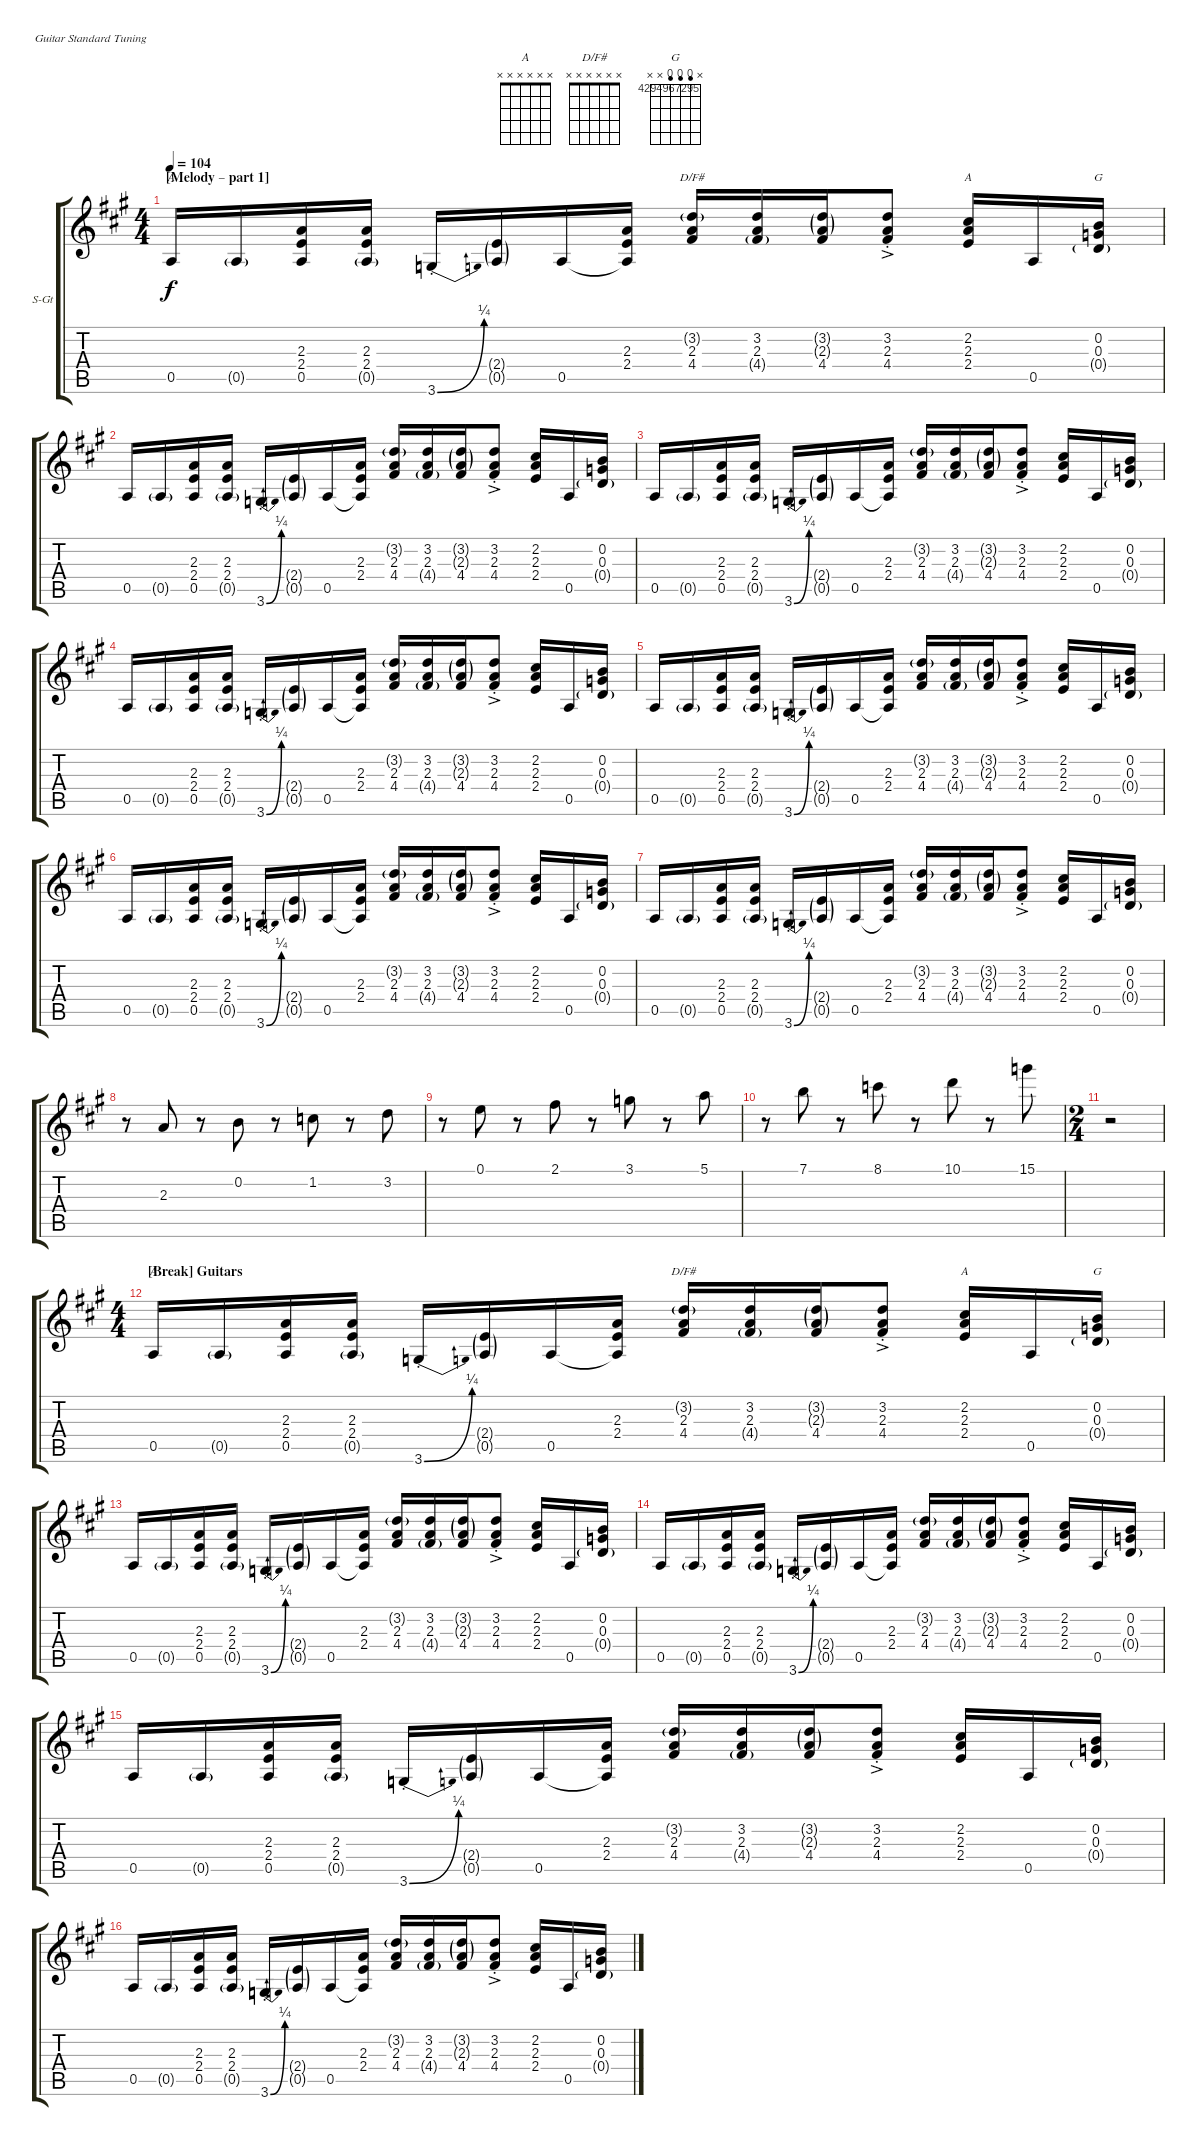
\bracketExtendMode groupsimilarinstruments
\firstSystemTrackNameOrientation horizontal
\otherSystemsTrackNameOrientation horizontal
\track ("Acoustic Guitar" "S-Gt") {instrument acousticguitarsteel}
\staff {score tabs}
\tuning (E4 B3 G3 D3 A2 E2)
\chord ("A" x 2 2 2 0 x) {showfingering false barre (2 2)}
\chord ("D/F#" x x x x x x)
\chord ("A" x x x x x x)
\chord ("G" x 4294967294 4294967294 4294967294 x x) {firstfret 4294967295 showfingering false}
\ts (4 4)
\section ("" "[Melody – part 1] ")
\tempo 104
\clef g2
\ks a
0.5.16{ch "A" dy f} 0.5{g}.16 (2.3 2.4 0.5).16 (2.3 2.4 0.5{g}).16 3.6{be (bend 0 0 24.599999999999998 1) st}.16 (0.5{g} 2.4{g}).16 0.5.16 (2.3 2.4 0.5{t}).16 (3.2{g} 2.3 4.4).16{ch "D/F#"} (3.2 2.3 4.4{g}).16 (3.2{g} 2.3{g} 4.4).16 (3.2{ac st} 2.3{st} 4.4{st}).8 (2.2 2.3 2.4).16{ch "A"} 0.5.16 (0.3 0.4{g} 0.2).16{ch "G"} |
0.5.16 0.5{g}.16 (2.3 2.4 0.5).16 (2.3 2.4 0.5{g}).16 3.6{be (bend 0 0 24.599999999999998 1) st}.16 (0.5{g} 2.4{g}).16 0.5.16 (2.3 2.4 0.5{t}).16 (3.2{g} 2.3 4.4).16 (3.2 2.3 4.4{g}).16 (3.2{g} 2.3{g} 4.4).16 (3.2{ac st} 2.3{st} 4.4{st}).8 (2.2 2.3 2.4).16 0.5.16 (0.3 0.4{g} 0.2).16 |
0.5.16 0.5{g}.16 (2.3 2.4 0.5).16 (2.3 2.4 0.5{g}).16 3.6{be (bend 0 0 24.599999999999998 1) st}.16 (0.5{g} 2.4{g}).16 0.5.16 (2.3 2.4 0.5{t}).16 (3.2{g} 2.3 4.4).16 (3.2 2.3 4.4{g}).16 (3.2{g} 2.3{g} 4.4).16 (3.2{ac st} 2.3{st} 4.4{st}).8 (2.2 2.3 2.4).16 0.5.16 (0.3 0.4{g} 0.2).16 |
0.5.16 0.5{g}.16 (2.3 2.4 0.5).16 (2.3 2.4 0.5{g}).16 3.6{be (bend 0 0 24.599999999999998 1) st}.16 (0.5{g} 2.4{g}).16 0.5.16 (2.3 2.4 0.5{t}).16 (3.2{g} 2.3 4.4).16 (3.2 2.3 4.4{g}).16 (3.2{g} 2.3{g} 4.4).16 (3.2{ac st} 2.3{st} 4.4{st}).8 (2.2 2.3 2.4).16 0.5.16 (0.3 0.4{g} 0.2).16 |
0.5.16 0.5{g}.16 (2.3 2.4 0.5).16 (2.3 2.4 0.5{g}).16 3.6{be (bend 0 0 24.599999999999998 1) st}.16 (0.5{g} 2.4{g}).16 0.5.16 (2.3 2.4 0.5{t}).16 (3.2{g} 2.3 4.4).16 (3.2 2.3 4.4{g}).16 (3.2{g} 2.3{g} 4.4).16 (3.2{ac st} 2.3{st} 4.4{st}).8 (2.2 2.3 2.4).16 0.5.16 (0.3 0.4{g} 0.2).16 |
0.5.16 0.5{g}.16 (2.3 2.4 0.5).16 (2.3 2.4 0.5{g}).16 3.6{be (bend 0 0 24.599999999999998 1) st}.16 (0.5{g} 2.4{g}).16 0.5.16 (2.3 2.4 0.5{t}).16 (3.2{g} 2.3 4.4).16 (3.2 2.3 4.4{g}).16 (3.2{g} 2.3{g} 4.4).16 (3.2{ac st} 2.3{st} 4.4{st}).8 (2.2 2.3 2.4).16 0.5.16 (0.3 0.4{g} 0.2).16 |
0.5.16 0.5{g}.16 (2.3 2.4 0.5).16 (2.3 2.4 0.5{g}).16 3.6{be (bend 0 0 24.599999999999998 1) st}.16 (0.5{g} 2.4{g}).16 0.5.16 (2.3 2.4 0.5{t}).16 (3.2{g} 2.3 4.4).16 (3.2 2.3 4.4{g}).16 (3.2{g} 2.3{g} 4.4).16 (3.2{ac st} 2.3{st} 4.4{st}).8 (2.2 2.3 2.4).16 0.5.16 (0.3 0.4{g} 0.2).16 |
r.8 2.3.8 r.8 0.2.8 r.8 1.2.8 r.8 3.2.8 |
r.8 0.1.8 r.8 2.1.8 r.8 3.1.8 r.8 5.1.8 |
r.8 7.1.8 r.8 8.1.8 r.8 10.1.8 r.8 15.1.8 |
\ts (2 4)
r.2 |
\ts (4 4)
\section ("" "[Break] Guitars")
0.5.16{ch "A"} 0.5{g}.16 (2.3 2.4 0.5).16 (2.3 2.4 0.5{g}).16 3.6{be (bend 0 0 24.599999999999998 1) st}.16 (0.5{g} 2.4{g}).16 0.5.16 (2.3 2.4 0.5{t}).16 (3.2{g} 2.3 4.4).16{ch "D/F#"} (3.2 2.3 4.4{g}).16 (3.2{g} 2.3{g} 4.4).16 (3.2{ac st} 2.3{st} 4.4{st}).8 (2.2 2.3 2.4).16{ch "A"} 0.5.16 (0.3 0.4{g} 0.2).16{ch "G"} |
0.5.16 0.5{g}.16 (2.3 2.4 0.5).16 (2.3 2.4 0.5{g}).16 3.6{be (bend 0 0 24.599999999999998 1) st}.16 (0.5{g} 2.4{g}).16 0.5.16 (2.3 2.4 0.5{t}).16 (3.2{g} 2.3 4.4).16 (3.2 2.3 4.4{g}).16 (3.2{g} 2.3{g} 4.4).16 (3.2{ac st} 2.3{st} 4.4{st}).8 (2.2 2.3 2.4).16 0.5.16 (0.3 0.4{g} 0.2).16 |
0.5.16 0.5{g}.16 (2.3 2.4 0.5).16 (2.3 2.4 0.5{g}).16 3.6{be (bend 0 0 24.599999999999998 1) st}.16 (0.5{g} 2.4{g}).16 0.5.16 (2.3 2.4 0.5{t}).16 (3.2{g} 2.3 4.4).16 (3.2 2.3 4.4{g}).16 (3.2{g} 2.3{g} 4.4).16 (3.2{ac st} 2.3{st} 4.4{st}).8 (2.2 2.3 2.4).16 0.5.16 (0.3 0.4{g} 0.2).16 |
0.5.16 0.5{g}.16 (2.3 2.4 0.5).16 (2.3 2.4 0.5{g}).16 3.6{be (bend 0 0 24.599999999999998 1) st}.16 (0.5{g} 2.4{g}).16 0.5.16 (2.3 2.4 0.5{t}).16 (3.2{g} 2.3 4.4).16 (3.2 2.3 4.4{g}).16 (3.2{g} 2.3{g} 4.4).16 (3.2{ac st} 2.3{st} 4.4{st}).8 (2.2 2.3 2.4).16 0.5.16 (0.3 0.4{g} 0.2).16 |
0.5.16 0.5{g}.16 (2.3 2.4 0.5).16 (2.3 2.4 0.5{g}).16 3.6{be (bend 0 0 24.599999999999998 1) st}.16 (0.5{g} 2.4{g}).16 0.5.16 (2.3 2.4 0.5{t}).16 (3.2{g} 2.3 4.4).16 (3.2 2.3 4.4{g}).16 (3.2{g} 2.3{g} 4.4).16 (3.2{ac st} 2.3{st} 4.4{st}).8 (2.2 2.3 2.4).16 0.5.16 (0.3 0.4{g} 0.2).16
